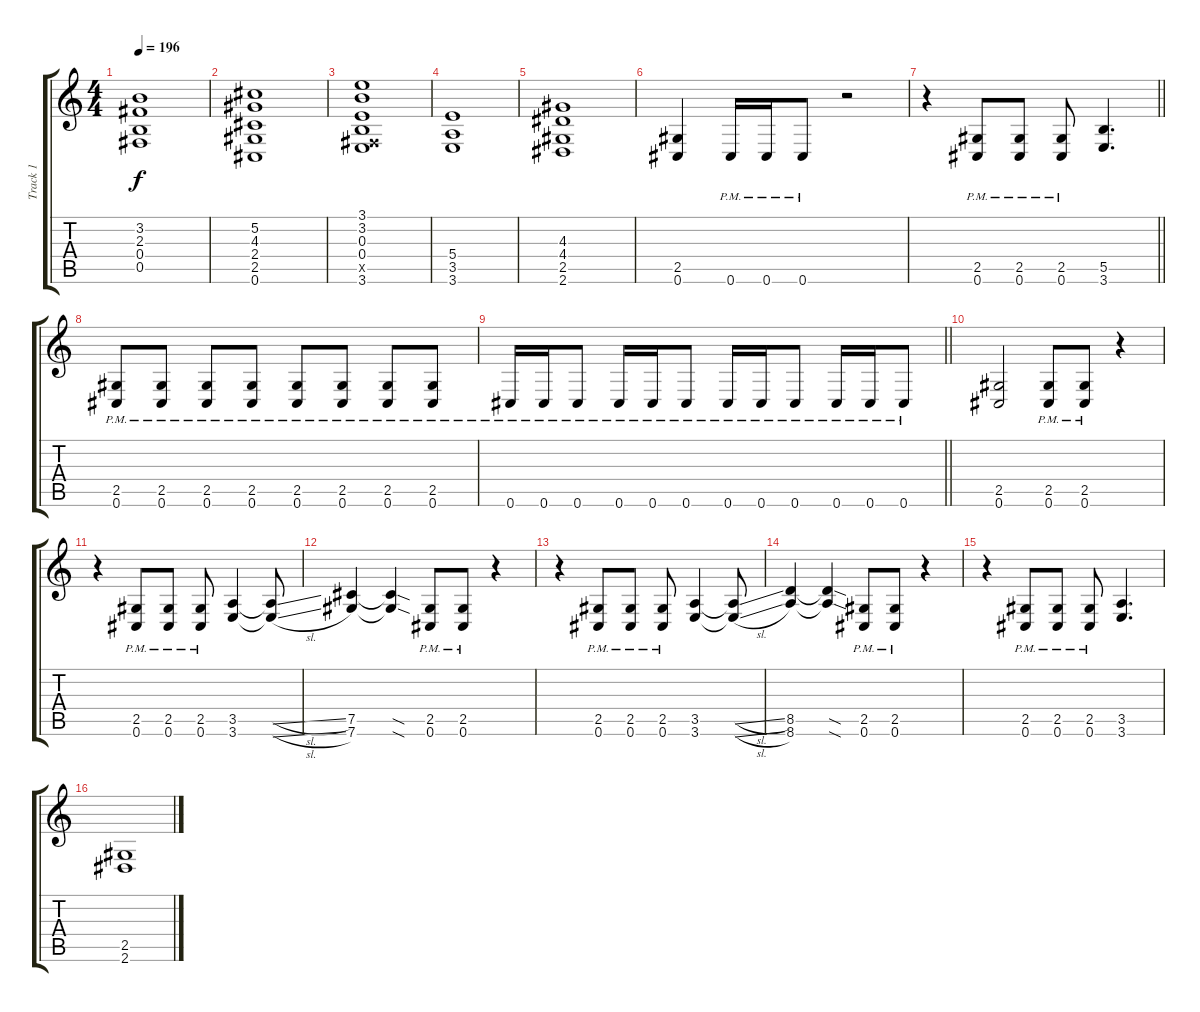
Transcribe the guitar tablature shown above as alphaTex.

\track ("Track 1" "Track 1") {instrument distortionguitar}
\staff {score tabs}
\tuning (Db4 Ab3 E3 B2 Gb2 Db2) {hide}
\ts (4 4)
\tempo 196
\clef g2
\ks c
(3.2 2.3 0.4 0.5).1{dy f} |
(5.2 4.3 2.4 2.5 0.6).1 |
(3.1 3.2 0.3 0.4 0.5{x} 3.6).1 |
(5.4 3.5 3.6).1 |
(4.3 4.4 2.5 2.6).1 |
(2.5 0.6).4 0.6{pm}.16 0.6{pm}.16 0.6{pm}.8 r.2 |
\barLineRight lightlight
r.4 (2.5{pm} 0.6{pm}).8 (2.5{pm} 0.6{pm}).8 (2.5{pm} 0.6{pm}).8 (5.5 3.6).4{d} |
(2.5{pm} 0.6{pm}).8 (2.5{pm} 0.6{pm}).8 (2.5{pm} 0.6{pm}).8 (2.5{pm} 0.6{pm}).8 (2.5{pm} 0.6{pm}).8 (2.5{pm} 0.6{pm}).8 (2.5{pm} 0.6{pm}).8 (2.5{pm} 0.6{pm}).8 |
\barLineRight lightlight
0.6{pm}.16 0.6{pm}.16 0.6{pm}.8 0.6{pm}.16 0.6{pm}.16 0.6{pm}.8 0.6{pm}.16 0.6{pm}.16 0.6{pm}.8 0.6{pm}.16 0.6{pm}.16 0.6{pm}.8 |
(2.5 0.6).2 (2.5{pm} 0.6{pm}).8 (2.5{pm} 0.6{pm}).8 r.4 |
r.4 (2.5{pm} 0.6{pm}).8 (2.5{pm} 0.6{pm}).8 (2.5{pm} 0.6{pm}).8 (3.5 3.6).4 (3.5{sl t} 3.6{sl t}).8 |
(7.5 7.6).4 (7.5{sod t} 7.6{sod t}).4 (2.5{pm} 0.6{pm}).8 (2.5{pm} 0.6{pm}).8 r.4 |
r.4 (2.5{pm} 0.6{pm}).8 (2.5{pm} 0.6{pm}).8 (2.5{pm} 0.6{pm}).8 (3.5 3.6).4 (3.5{sl t} 3.6{sl t}).8 |
(8.5 8.6).4 (8.5{sod t} 8.6{sod t}).4 (2.5{pm} 0.6{pm}).8 (2.5{pm} 0.6{pm}).8 r.4 |
r.4 (2.5{pm} 0.6{pm}).8 (2.5{pm} 0.6{pm}).8 (2.5{pm} 0.6{pm}).8 (3.5 3.6).4{d} |
(2.5 2.6).1
